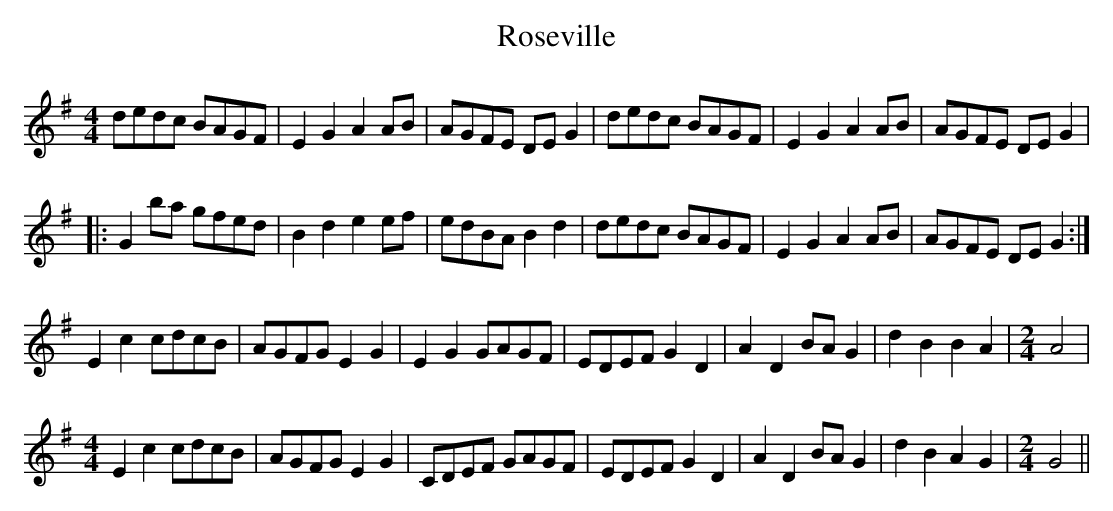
X:1
T: Roseville
M: 4/4
L: 1/8
K: Gmaj
dedc BAGF|E2G2 A2 AB|AGFE DEG2|dedc BAGF|E2G2 A2 AB|AGFE DEG2|
|:G2ba gfed|B2d2 e2 ef|edBA B2d2|dedc BAGF|E2G2 A2 AB|AGFE DEG2:|
E2c2 cdcB|AGFG E2G2|E2G2 GAGF|EDEF G2D2|A2D2 BAG2|d2B2 B2A2|[M: 2/4] A4|
M: 4/4
E2c2 cdcB|AGFG E2G2|CDEF GAGF|EDEF G2D2|A2D2 BAG2|d2B2 A2G2|[M: 2/4] G4||
